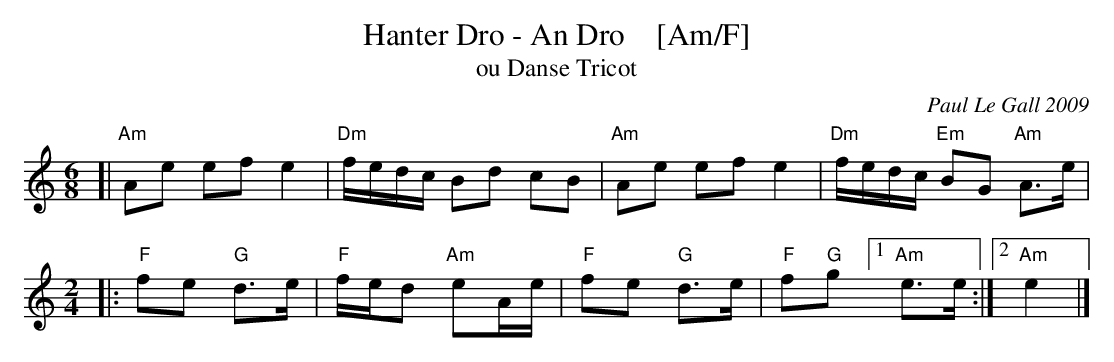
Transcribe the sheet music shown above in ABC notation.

X:1
T: Hanter Dro - An Dro    [Am/F]
T: ou Danse Tricot
O: Paul Le Gall 2009
M: 6/8
L: 1/16
K: Am
[|\
"Am"A2e2 e2f2 e4 | "Dm"fedc B2d2 c2B2 |\
"Am"A2e2 e2f2 e4 | "Dm"fedc "Em"B2G2 "Am"A3e |
M: 2/4
|:\
"F"f2e2 "G"d3e | "F"fed2 "Am"e2Ae |\
"F"f2e2 "G"d3e | "F"f2"G"g2 [1 "Am"e3e :|[2 "Am"e4 |]
